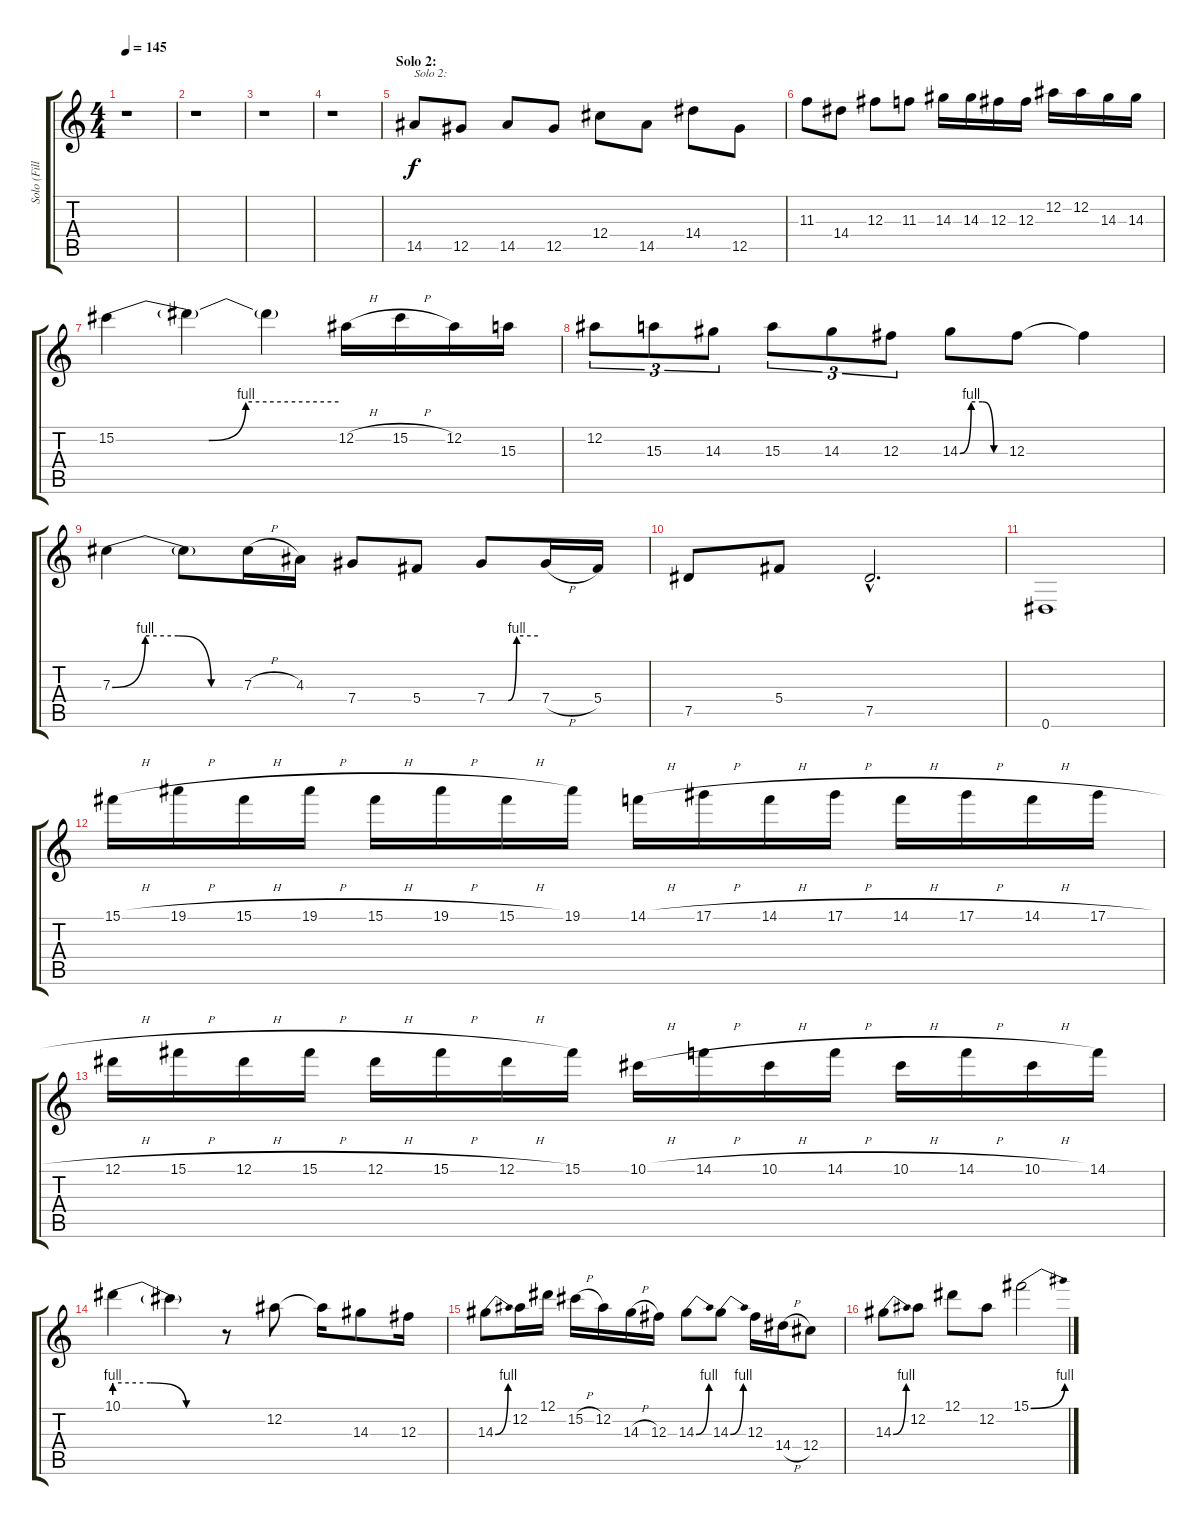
\track ("Solo (Fill)" "Solo (Fill") {instrument distortionguitar}
\staff {score tabs}
\tuning (Eb4 Bb3 Gb3 Db3 Ab2 Eb2) {hide}
\ts (4 4)
\tempo 145
\clef g2
\ks c
r.1{dy f} |
r.1 |
r.1 |
r.1 |
\section ("" "Solo 2:")
14.5.8{txt "Solo 2:"} 12.5.8 14.5.8 12.5.8 12.4.8 14.5.8 14.4.8 12.5.8 |
11.3.8 14.4.8 12.3.8 11.3.8 14.3.16 14.3.16 12.3.16 12.3.16 12.2.16 12.2.16 14.3.16 14.3.16 |
15.2{be (custom 0 0 25 0 35 4 60 4)}.4 15.2{t}.4 15.2{t}.4 12.2{h}.16 15.2{h}.16 12.2.16 15.3.16 |
12.2.8{tu (3 2)} 15.3.8{tu (3 2)} 14.3.8{tu (3 2)} 15.3.8{tu (3 2)} 14.3.8{tu (3 2)} 12.3.8{tu (3 2)} 14.3{be (custom 0 0 15 4 30 4 45 0 60 0)}.8 12.3.8 12.3{t}.4 |
7.3{be (custom 0 0 15 4 30 4 45 0 60 0)}.4 7.3{t}.8 7.3{h}.16 4.3.16 7.4.8 5.4.8 7.4{be (custom 0 0 25 0 35 4 60 4)}.8 7.4{h}.16 5.4.16 |
7.5.8 5.4.8 7.5{hac}.2{d} |
0.6.1 |
15.1{h}.16 19.1{h}.16 15.1{h}.16 19.1{h}.16 15.1{h}.16 19.1{h}.16 15.1{h}.16 19.1.16 14.1{h}.16 17.1{h}.16 14.1{h}.16 17.1{h}.16 14.1{h}.16 17.1{h}.16 14.1{h}.16 17.1{h}.16 |
12.1{h}.16 15.1{h}.16 12.1{h}.16 15.1{h}.16 12.1{h}.16 15.1{h}.16 12.1{h}.16 15.1.16 10.1{h}.16 14.1{h}.16 10.1{h}.16 14.1{h}.16 10.1{h}.16 14.1{h}.16 10.1{h}.16 14.1.16 |
10.1{be (custom 0 4 20 4 40 0 60 0)}.4 10.1{t}.4 r.8 12.2.8 12.2{t}.16 14.3.8 12.3.16 |
14.3{be (bend 0 0 60 4)}.8 12.2.16 12.1.16 15.2{h}.16 12.2.16 14.3{h}.16 12.3.16 14.3{be (bend 0 0 60 4)}.8 14.3{be (bend 0 0 60 4)}.8 12.3.16 14.4{h}.16 12.4.8 |
14.3{be (bend 0 0 60 4)}.8 12.2.8 12.1.8 12.2.8 15.1{be (bend 0 0 60 4)}.2
